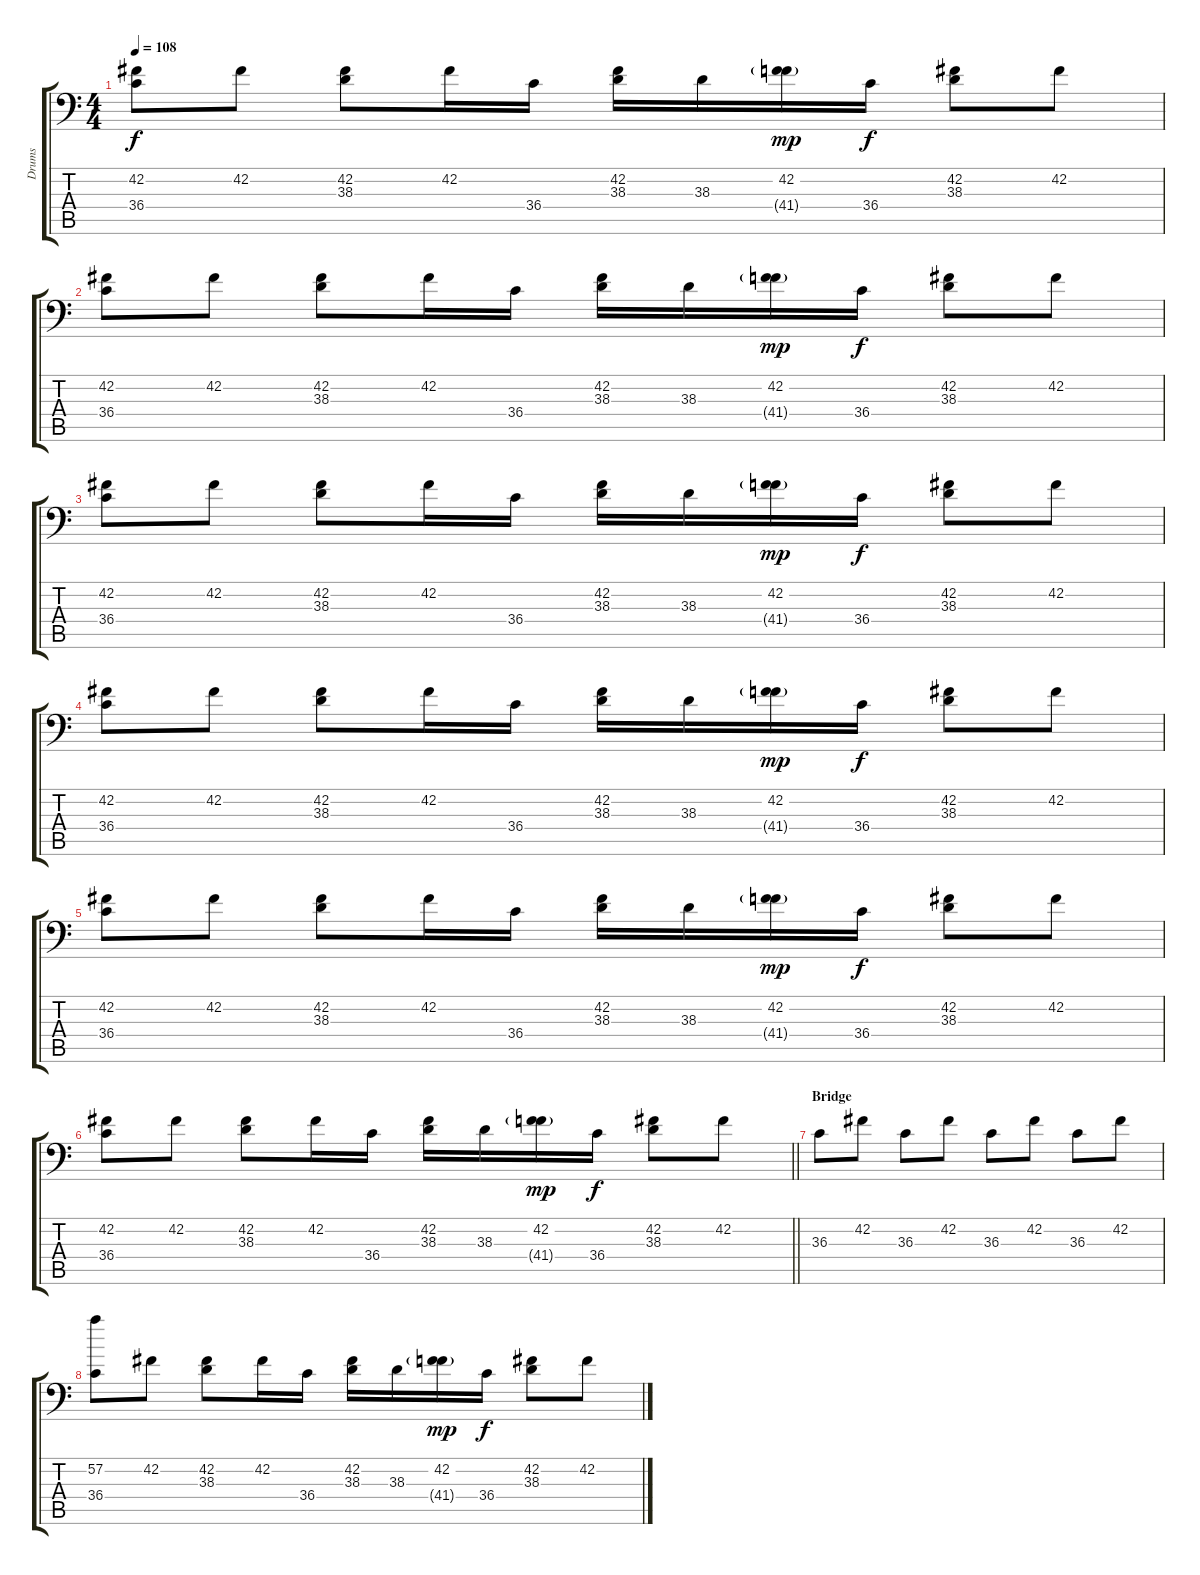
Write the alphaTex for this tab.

\track ("Drums" "Drums") {instrument acousticgrandpiano}
\staff {score tabs}
\tuning (C-1 C-1 C-1 C-1 C-1 C-1) {hide}
\ts (4 4)
\tempo 108
\clef f4
\ks c
(42.2 36.4).8{dy f} 42.2.8 (42.2 38.3).8 42.2.16 36.4.16 (42.2 38.3).16 38.3.16 (42.2 41.4{g}).16{dy mp} 36.4.16{dy f} (42.2 38.3).8 42.2.8 |
(42.2 36.4).8 42.2.8 (42.2 38.3).8 42.2.16 36.4.16 (42.2 38.3).16 38.3.16 (42.2 41.4{g}).16{dy mp} 36.4.16{dy f} (42.2 38.3).8 42.2.8 |
(42.2 36.4).8 42.2.8 (42.2 38.3).8 42.2.16 36.4.16 (42.2 38.3).16 38.3.16 (42.2 41.4{g}).16{dy mp} 36.4.16{dy f} (42.2 38.3).8 42.2.8 |
(42.2 36.4).8 42.2.8 (42.2 38.3).8 42.2.16 36.4.16 (42.2 38.3).16 38.3.16 (42.2 41.4{g}).16{dy mp} 36.4.16{dy f} (42.2 38.3).8 42.2.8 |
(42.2 36.4).8 42.2.8 (42.2 38.3).8 42.2.16 36.4.16 (42.2 38.3).16 38.3.16 (42.2 41.4{g}).16{dy mp} 36.4.16{dy f} (42.2 38.3).8 42.2.8 |
\barLineRight lightlight
(42.2 36.4).8 42.2.8 (42.2 38.3).8 42.2.16 36.4.16 (42.2 38.3).16 38.3.16 (42.2 41.4{g}).16{dy mp} 36.4.16{dy f} (42.2 38.3).8 42.2.8 |
\section ("" "Bridge")
36.3.8 42.2.8 36.3.8 42.2.8 36.3.8 42.2.8 36.3.8 42.2.8 |
(57.2 36.4).8 42.2.8 (42.2 38.3).8 42.2.16 36.4.16 (42.2 38.3).16 38.3.16 (42.2 41.4{g}).16{dy mp} 36.4.16{dy f} (42.2 38.3).8 42.2.8
